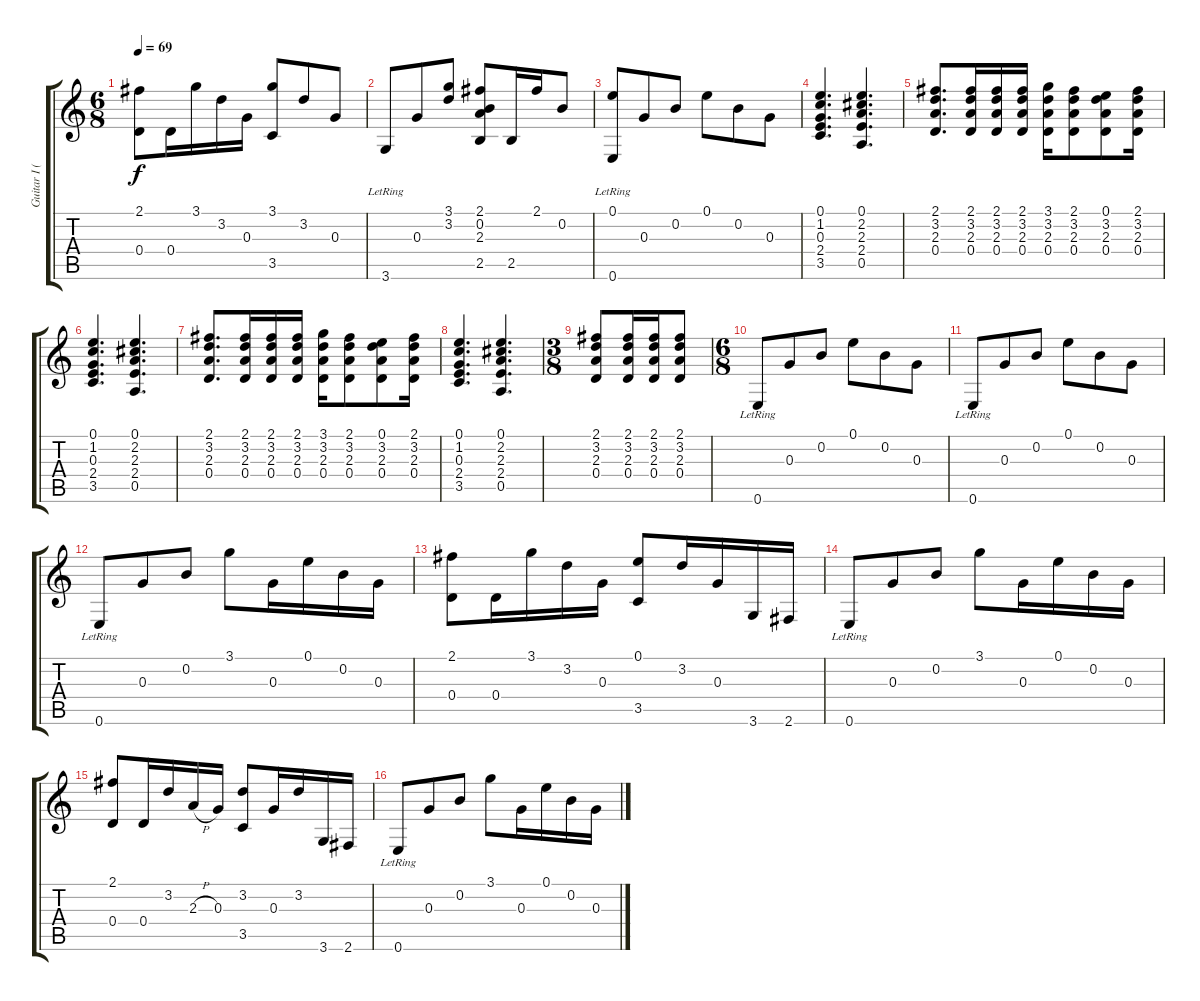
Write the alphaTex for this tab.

\track ("Guitar I (clean)" "Guitar I (") {solo instrument acousticguitarsteel}
\staff {score tabs}
\tuning (E4 B3 G3 D3 A2 E2) {hide}
\ts (6 8)
\tempo 69
\clef g2
\ks c
(2.1 0.4).8{dy f} 0.4.16 3.1.16 3.2.16 0.3.16 (3.1 3.5).8 3.2.8 0.3.8 |
3.6{lr}.8 0.3.8 (3.1 3.2).8 (2.1 0.2 2.3 2.5).8 2.5.16 2.1.16 0.2.8 |
(0.1 0.6{lr}).8 0.3.8 0.2.8 0.1.8 0.2.8 0.3.8 |
(0.1 1.2 0.3 2.4 3.5).4{d} (0.1 2.2 2.3 2.4 0.5).4{d} |
(2.1 3.2 2.3 0.4).8{d} (2.1 3.2 2.3 0.4).16 (2.1 3.2 2.3 0.4).16 (2.1 3.2 2.3 0.4).16 (3.1 3.2 2.3 0.4).16 (2.1 3.2 2.3 0.4).8 (0.1 3.2 2.3 0.4).8 (2.1 3.2 2.3 0.4).16 |
(0.1 1.2 0.3 2.4 3.5).4{d} (0.1 2.2 2.3 2.4 0.5).4{d} |
(2.1 3.2 2.3 0.4).8{d} (2.1 3.2 2.3 0.4).16 (2.1 3.2 2.3 0.4).16 (2.1 3.2 2.3 0.4).16 (3.1 3.2 2.3 0.4).16 (2.1 3.2 2.3 0.4).8 (0.1 3.2 2.3 0.4).8 (2.1 3.2 2.3 0.4).16 |
(0.1 1.2 0.3 2.4 3.5).4{d} (0.1 2.2 2.3 2.4 0.5).4{d} |
\ts (3 8)
(2.1 3.2 2.3 0.4).8 (2.1 3.2 2.3 0.4).16 (2.1 3.2 2.3 0.4).16 (2.1 3.2 2.3 0.4).8 |
\ts (6 8)
0.6{lr}.8 0.3.8 0.2.8 0.1.8 0.2.8 0.3.8 |
0.6{lr}.8 0.3.8 0.2.8 0.1.8 0.2.8 0.3.8 |
0.6{lr}.8 0.3.8 0.2.8 3.1.8 0.3.16 0.1.16 0.2.16 0.3.16 |
(2.1 0.4).8 0.4.16 3.1.16 3.2.16 0.3.16 (0.1 3.5).8 3.2.16 0.3.16 3.6.16 2.6.16 |
0.6{lr}.8 0.3.8 0.2.8 3.1.8 0.3.16 0.1.16 0.2.16 0.3.16 |
(2.1 0.4).8 0.4.16 3.2.16 2.3{h}.16 0.3.16 (3.2 3.5).8 0.3.16 3.2.16 3.6.16 2.6.16 |
0.6{lr}.8 0.3.8 0.2.8 3.1.8 0.3.16 0.1.16 0.2.16 0.3.16
